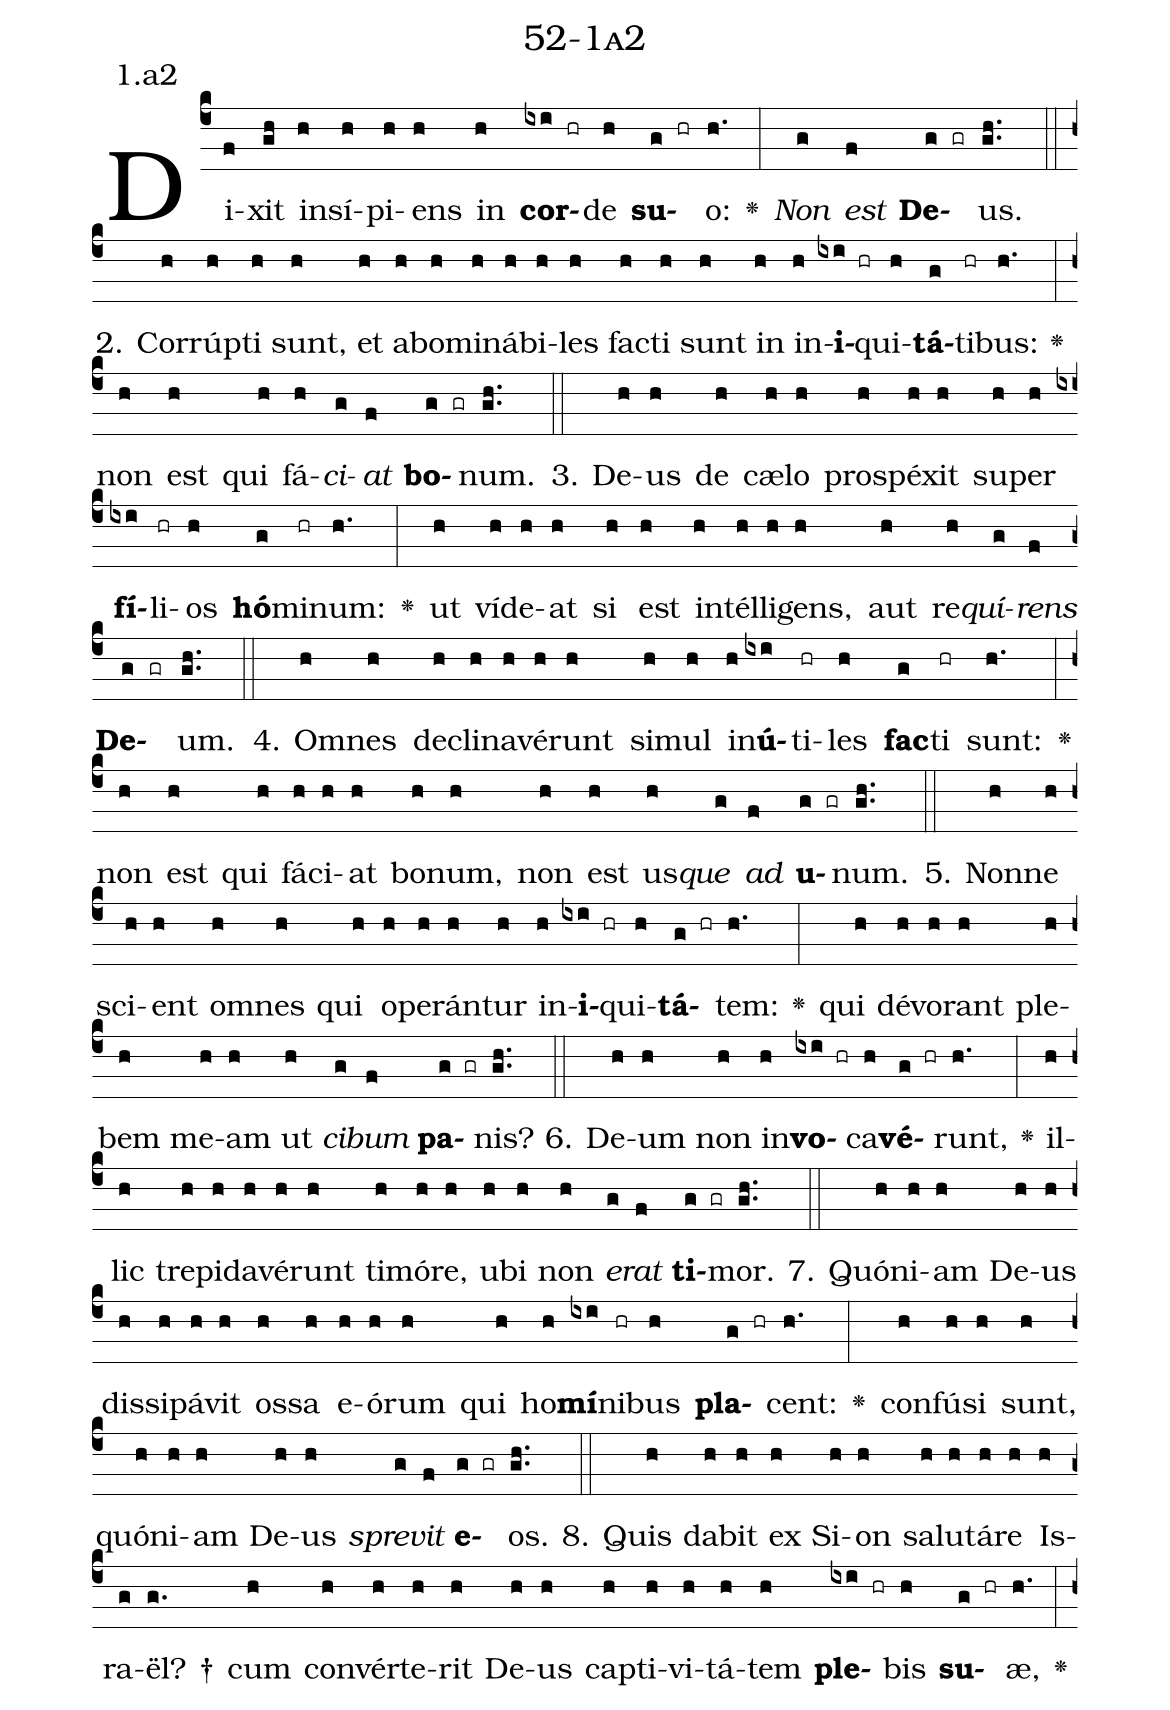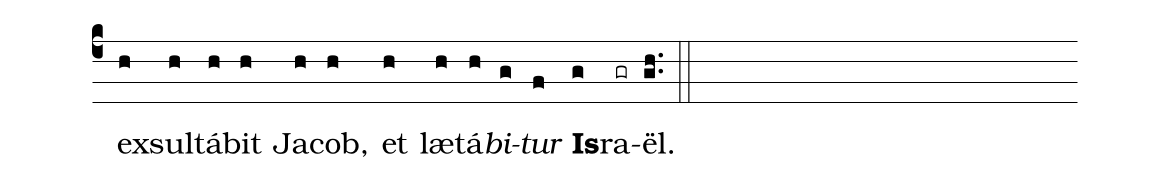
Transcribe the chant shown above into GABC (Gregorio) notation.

name: 52-1a2;
annotation: 1.a2;
%%
(c4)Di(f)xit(gh) in(h)sí(h)pi(h)ens(h) in(h) <b>cor</b>(ixi hr)de(h) <b>su</b>(g hr)o:(h.) <v>\greheightstar</v>(:) <i>Non</i>(g) <i>est</i>(f) <b>De</b>(g gr)us.(gh..) (::)
2. Cor(h)rúp(h)ti(h) sunt,(h) et(h) ab(h)o(h)mi(h)ná(h)bi(h)les(h) fac(h)ti(h) sunt(h) in(h) in(h)<b>i</b>(ixi hr)qui(h)<b>tá</b>(g)ti(hr)bus:(h.) <v>\greheightstar</v>(:) non(h) est(h) qui(h) fá(h)<i>ci</i>(g)<i>at</i>(f) <b>bo</b>(g gr)num.(gh..) (::)
3. De(h)us(h) de(h) cæ(h)lo(h) pro(h)spé(h)xit(h) su(h)per(h) <b>fí</b>(ixi)li(hr)os(h) <b>hó</b>(g)mi(hr)num:(h.) <v>\greheightstar</v>(:) ut(h) ví(h)de(h)at(h) si(h) est(h) in(h)tél(h)li(h)gens,(h) aut(h) re(h)<i>quí</i>(g)<i>rens</i>(f) <b>De</b>(g gr)um.(gh..) (::)
4. Om(h)nes(h) de(h)cli(h)na(h)vé(h)runt(h) si(h)mul(h) in(h)<b>ú</b>(ixi)ti(hr)les(h) <b>fac</b>(g)ti(hr) sunt:(h.) <v>\greheightstar</v>(:) non(h) est(h) qui(h) fá(h)ci(h)at(h) bo(h)num,(h) non(h) est(h) us(h)<i>que</i>(g) <i>ad</i>(f) <b>u</b>(g gr)num.(gh..) (::)
5. Non(h)ne(h) sci(h)ent(h) om(h)nes(h) qui(h) o(h)pe(h)rán(h)tur(h) in(h)<b>i</b>(ixi hr)qui(h)<b>tá</b>(g hr)tem:(h.) <v>\greheightstar</v>(:) qui(h) dé(h)vo(h)rant(h) ple(h)bem(h) me(h)am(h) ut(h) <i>ci</i>(g)<i>bum</i>(f) <b>pa</b>(g gr)nis?(gh..) (::)
6. De(h)um(h) non(h) in(h)<b>vo</b>(ixi hr)ca(h)<b>vé</b>(g hr)runt,(h.) <v>\greheightstar</v>(:) il(h)lic(h) tre(h)pi(h)da(h)vé(h)runt(h) ti(h)mó(h)re,(h) u(h)bi(h) non(h) <i>e</i>(g)<i>rat</i>(f) <b>ti</b>(g gr)mor.(gh..) (::)
7. Quón(h)i(h)am(h) De(h)us(h) dis(h)si(h)pá(h)vit(h) os(h)sa(h) e(h)ó(h)rum(h) qui(h) ho(h)<b>mí</b>(ixi)ni(hr)bus(h) <b>pla</b>(g hr)cent:(h.) <v>\greheightstar</v>(:) con(h)fú(h)si(h) sunt,(h) quón(h)i(h)am(h) De(h)us(h) <i>spre</i>(g)<i>vit</i>(f) <b>e</b>(g gr)os.(gh..) (::)
8. Quis(h) da(h)bit(h) ex(h) Si(h)on(h) sa(h)lu(h)tá(h)re(h) Is(h)ra(g)ël? †(g.) cum(h) con(h)vér(h)te(h)rit(h) De(h)us(h) cap(h)ti(h)vi(h)tá(h)tem(h) <b>ple</b>(ixi hr)bis(h) <b>su</b>(g hr)æ,(h.) <v>\greheightstar</v>(:) ex(h)sul(h)tá(h)bit(h) Ja(h)cob,(h) et(h) læ(h)tá(h)<i>bi</i>(g)<i>tur</i>(f) <b>Is</b>(g)ra(gr)ël.(gh..) (::)
